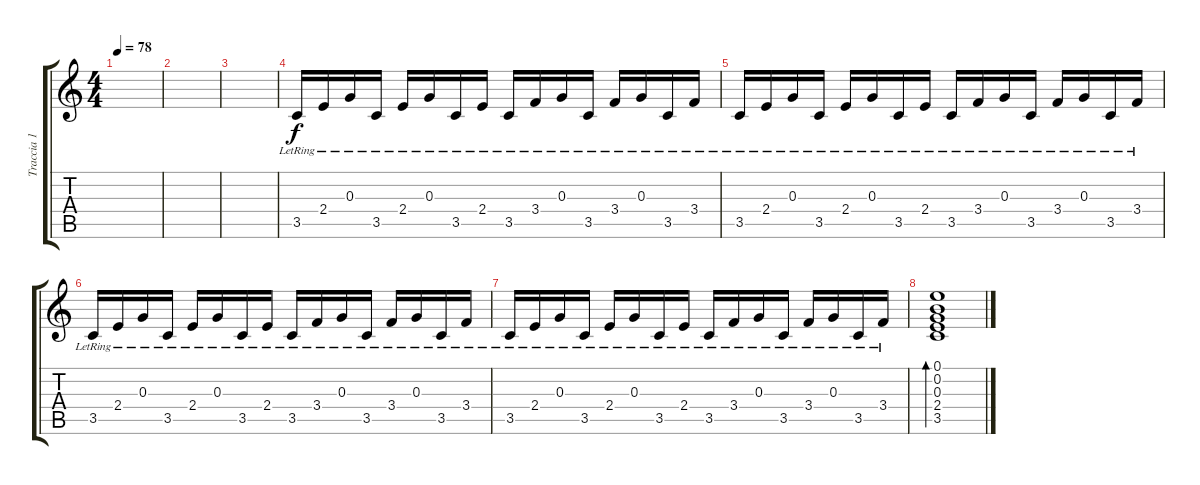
\track ("Traccia 1" "Traccia 1") {instrument electricguitarjazz}
\staff {score tabs}
\tuning (E4 B3 G3 D3 A2 E2) {hide}
\ts (4 4)
\tempo 78
\clef g2
\ks c
|
|
|
3.5{lr}.16 2.4{lr}.16 0.3{lr}.16 3.5{lr}.16 2.4{lr}.16 0.3{lr}.16 3.5{lr}.16 2.4{lr}.16 3.5{lr}.16 3.4{lr}.16 0.3{lr}.16 3.5{lr}.16 3.4{lr}.16 0.3{lr}.16 3.5{lr}.16 3.4{lr}.16 |
3.5{lr}.16 2.4{lr}.16 0.3{lr}.16 3.5{lr}.16 2.4{lr}.16 0.3{lr}.16 3.5{lr}.16 2.4{lr}.16 3.5{lr}.16 3.4{lr}.16 0.3{lr}.16 3.5{lr}.16 3.4{lr}.16 0.3{lr}.16 3.5{lr}.16 3.4{lr}.16 |
3.5{lr}.16 2.4{lr}.16 0.3{lr}.16 3.5{lr}.16 2.4{lr}.16 0.3{lr}.16 3.5{lr}.16 2.4{lr}.16 3.5{lr}.16 3.4{lr}.16 0.3{lr}.16 3.5{lr}.16 3.4{lr}.16 0.3{lr}.16 3.5{lr}.16 3.4{lr}.16 |
3.5{lr}.16 2.4{lr}.16 0.3{lr}.16 3.5{lr}.16 2.4{lr}.16 0.3{lr}.16 3.5{lr}.16 2.4{lr}.16 3.5{lr}.16 3.4{lr}.16 0.3{lr}.16 3.5{lr}.16 3.4{lr}.16 0.3{lr}.16 3.5{lr}.16 3.4{lr}.16 |
(0.1 0.2 0.3 2.4 3.5).1{bd 240}
